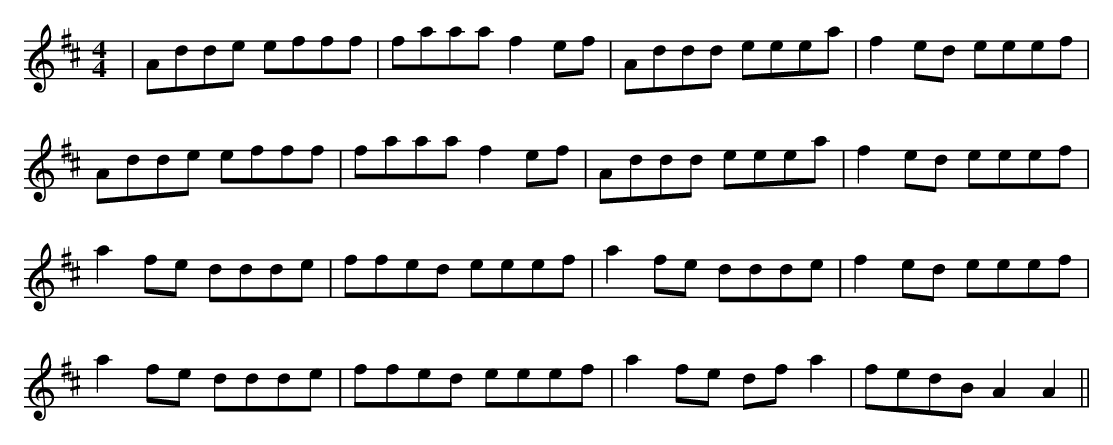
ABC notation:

X:1
M:4/4
K:Amix
|Adde efff|faaa f2 ef|Addd eeea|f2 ed eeef|
Adde efff|faaa f2 ef|Addd eeea|f2 ed eeef|
a2 fe ddde|ffed eeef|a2 fe ddde|f2 ed eeef|
a2 fe ddde|ffed eeef|a2 fe df a2|fedB A2 A2||
